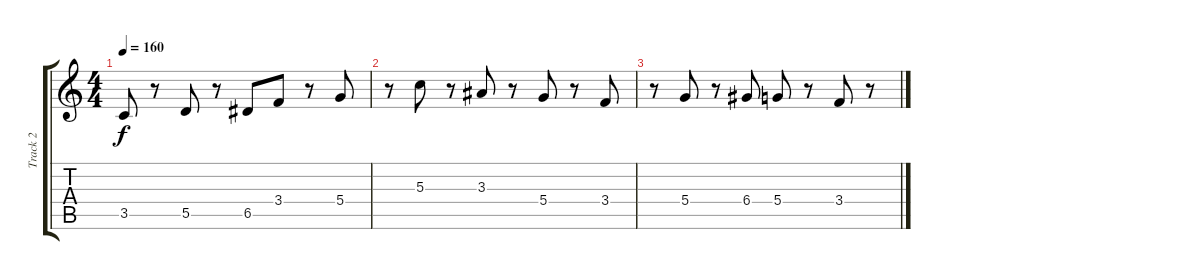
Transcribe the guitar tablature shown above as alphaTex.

\track ("Track 2" "Track 2") {instrument acousticbass}
\staff {score tabs}
\tuning (E4 B3 G3 D3 A2 E2) {hide}
\ts (4 4)
\tempo 160
\clef g2
\ks c
3.5.8{dy f instrument acousticbass} r.8 5.5.8 r.8 6.5.8 3.4.8 r.8 5.4.8 |
r.8 5.3.8 r.8 3.3.8 r.8 5.4.8 r.8 3.4.8 |
r.8 5.4.8 r.8 6.4.8 5.4.8 r.8 3.4.8 r.8
